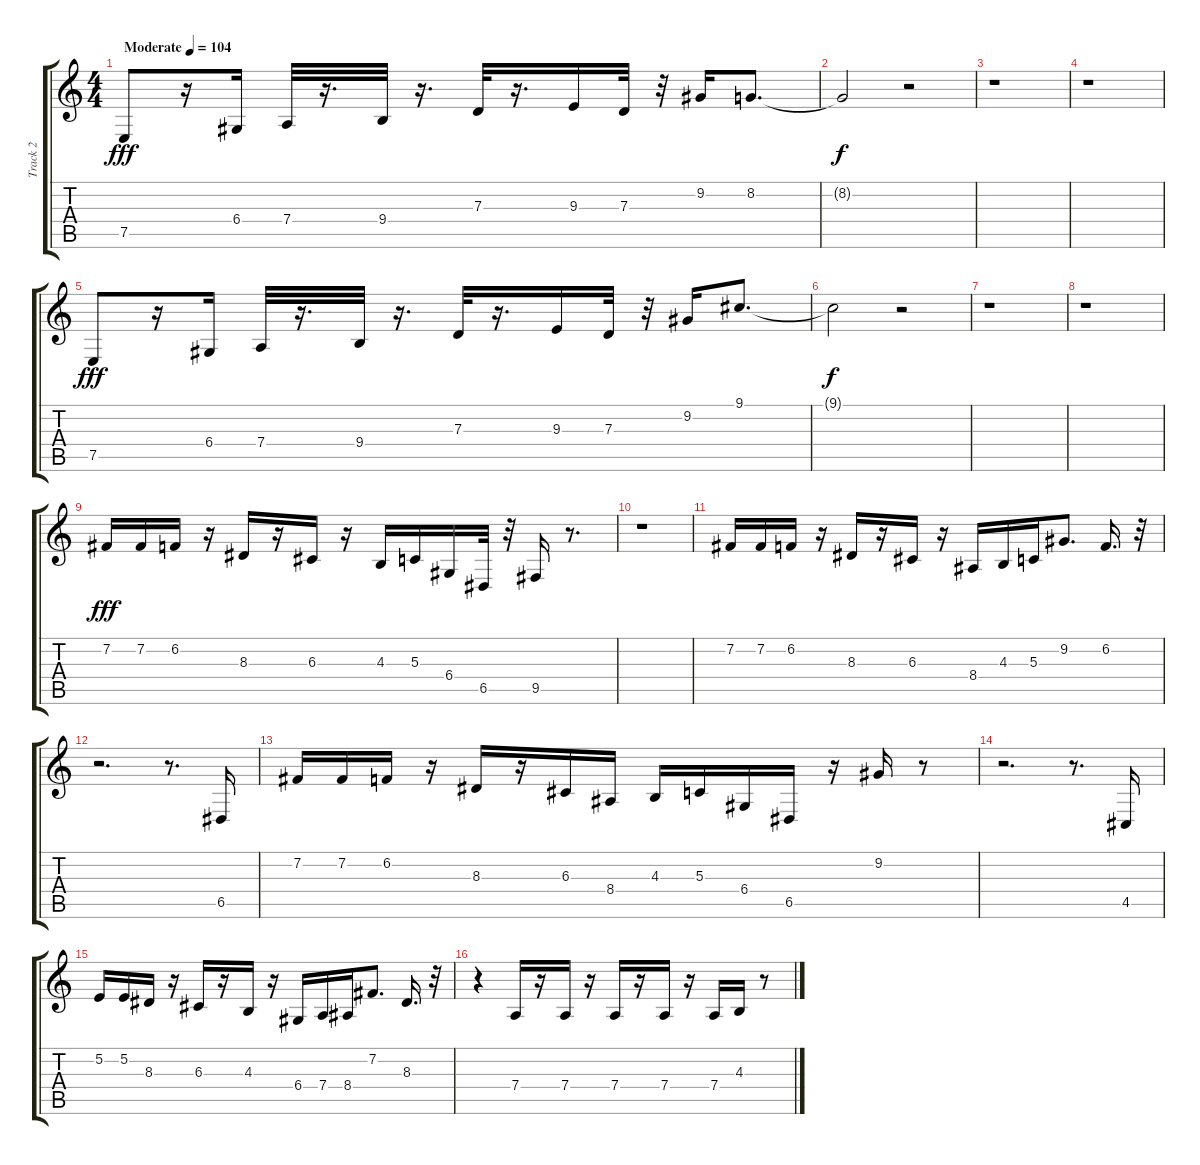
\track ("Track 2" "Track 2") {instrument harpsichord}
\staff {score tabs}
\tuning (E4 B3 G3 D3 A2 E2) {hide}
\ts (4 4)
\tempo (104 "Moderate")
\clef g2
\ks c
7.5.8{dy fff instrument harpsichord} r.16 6.4.16 7.4.32 r.16{d} 9.4.32 r.16{d} 7.3.32 r.16{d} 9.3.16 7.3.32 r.32 9.2.16 8.2.8{d} |
8.2{t}.2{dy f} r.2 |
r.1 |
r.1 |
7.5.8{dy fff} r.16 6.4.16 7.4.32 r.16{d} 9.4.32 r.16{d} 7.3.32 r.16{d} 9.3.16 7.3.32 r.32 9.2.16 9.1.8{d} |
9.1{t}.2{dy f} r.2 |
r.1 |
r.1 |
7.2.16{dy fff} 7.2.16 6.2.16 r.16 8.3.16 r.16 6.3.16 r.16 4.3.16 5.3.16 6.4.16 6.5.32 r.32 9.5.16 r.8{d} |
r.1 |
7.2.16 7.2.16 6.2.16 r.16 8.3.16 r.16 6.3.16 r.16 8.4.16 4.3.16 5.3.16 9.2.8{d} 6.2.16{d} r.32 |
r.2{d} r.8{d} 6.5.16 |
7.2.16 7.2.16 6.2.16 r.16 8.3.16 r.16 6.3.16 8.4.16 4.3.16 5.3.16 6.4.16 6.5.16 r.16 9.2.16 r.8 |
r.2{d} r.8{d} 4.5.16 |
5.2.16 5.2.16 8.3.16 r.16 6.3.16 r.16 4.3.16 r.16 6.4.16 7.4.16 8.4.16 7.2.8{d} 8.3.16{d} r.32 |
r.4 7.4.16 r.16 7.4.16 r.16 7.4.16 r.16 7.4.16 r.16 7.4.16 4.3.16 r.8
